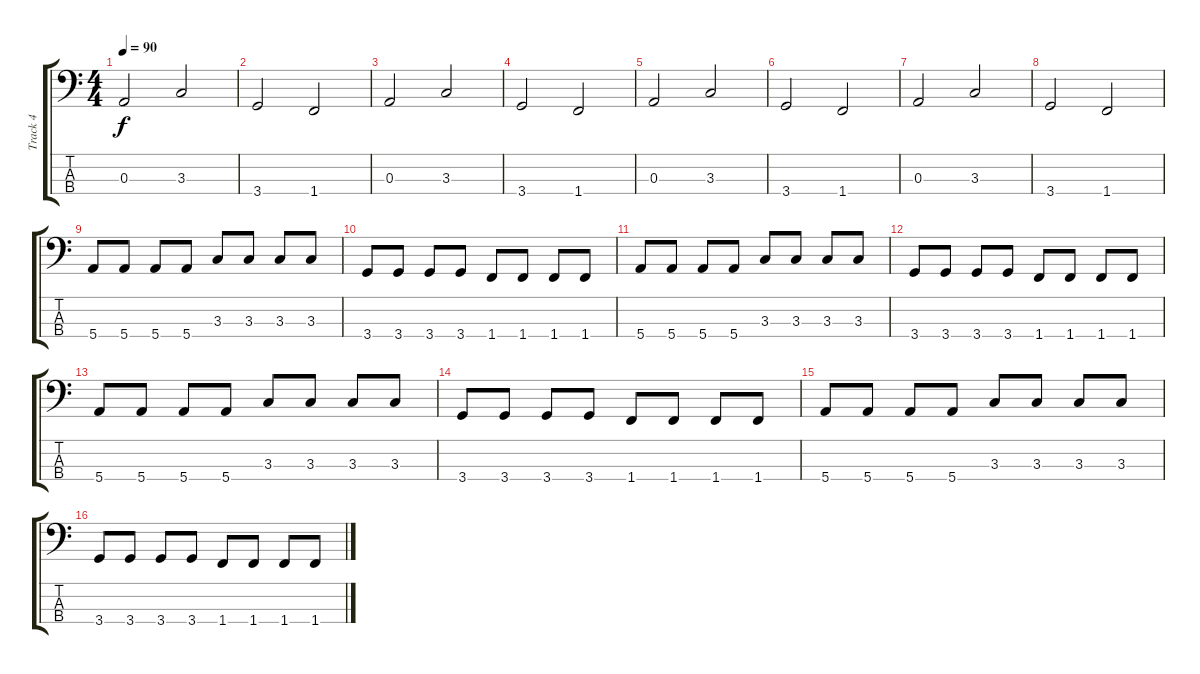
\track ("Track 4" "Track 4") {instrument electricbasspick}
\staff {score tabs}
\tuning (G2 D2 A1 E1) {hide}
\ts (4 4)
\tempo 90
\clef f4
\ks c
0.3.2{dy f} 3.3.2 |
3.4.2 1.4.2 |
0.3.2 3.3.2 |
3.4.2 1.4.2 |
0.3.2 3.3.2 |
3.4.2 1.4.2 |
0.3.2 3.3.2 |
3.4.2 1.4.2 |
5.4.8 5.4.8 5.4.8 5.4.8 3.3.8 3.3.8 3.3.8 3.3.8 |
3.4.8 3.4.8 3.4.8 3.4.8 1.4.8 1.4.8 1.4.8 1.4.8 |
5.4.8 5.4.8 5.4.8 5.4.8 3.3.8 3.3.8 3.3.8 3.3.8 |
3.4.8 3.4.8 3.4.8 3.4.8 1.4.8 1.4.8 1.4.8 1.4.8 |
5.4.8 5.4.8 5.4.8 5.4.8 3.3.8 3.3.8 3.3.8 3.3.8 |
3.4.8 3.4.8 3.4.8 3.4.8 1.4.8 1.4.8 1.4.8 1.4.8 |
5.4.8 5.4.8 5.4.8 5.4.8 3.3.8 3.3.8 3.3.8 3.3.8 |
3.4.8 3.4.8 3.4.8 3.4.8 1.4.8 1.4.8 1.4.8 1.4.8
